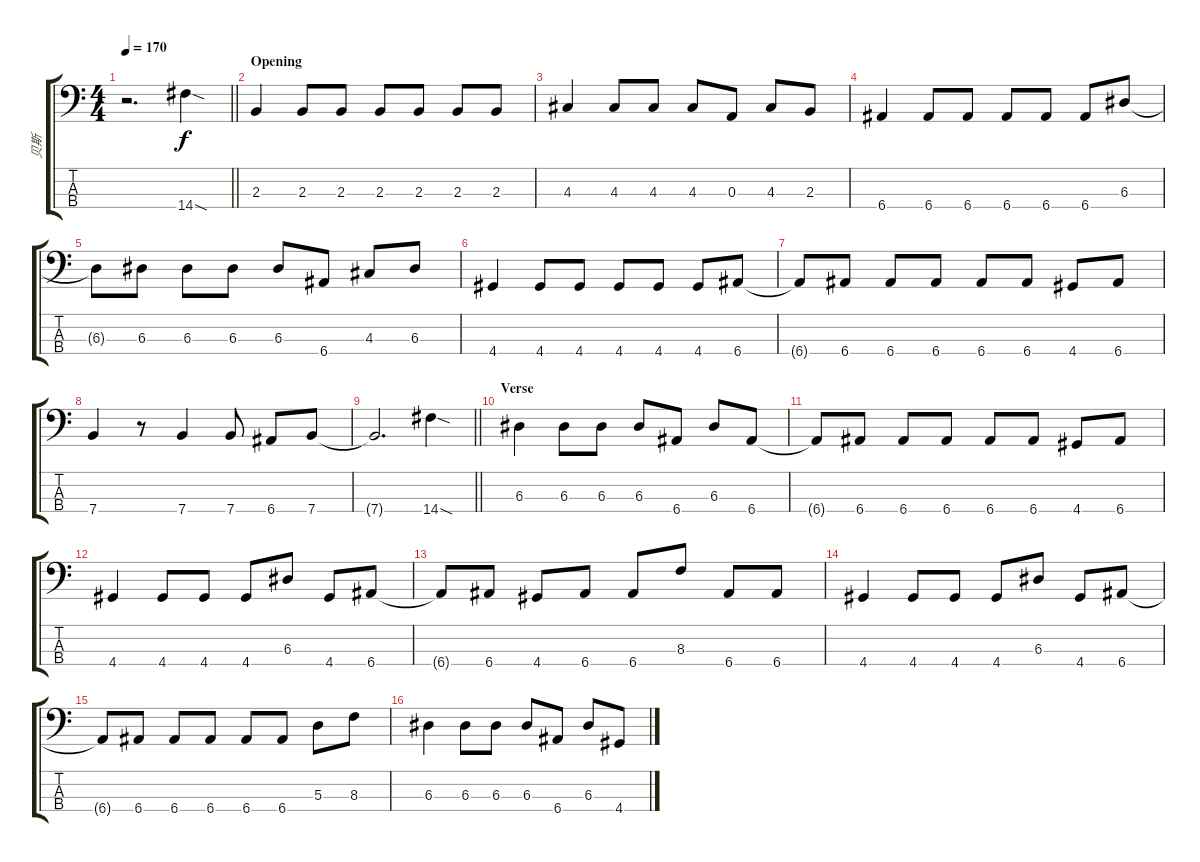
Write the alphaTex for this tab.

\track ("贝斯" "贝斯") {instrument electricbassfinger}
\staff {score tabs}
\tuning (G2 D2 A1 E1) {hide}
\ts (4 4)
\tempo 170
\clef f4
\barLineRight lightlight
\ks c
r.2{d dy f instrument electricbassfinger} 14.4{sod}.4 |
\section ("" "Opening")
2.3.4 2.3.8 2.3.8 2.3.8 2.3.8 2.3.8 2.3.8 |
4.3.4 4.3.8 4.3.8 4.3.8 0.3.8 4.3.8 2.3.8 |
6.4.4 6.4.8 6.4.8 6.4.8 6.4.8 6.4.8 6.3.8 |
6.3{t}.8 6.3.8 6.3.8 6.3.8 6.3.8 6.4.8 4.3.8 6.3.8 |
4.4.4 4.4.8 4.4.8 4.4.8 4.4.8 4.4.8 6.4.8 |
6.4{t}.8 6.4.8 6.4.8 6.4.8 6.4.8 6.4.8 4.4.8 6.4.8 |
7.4.4 r.8 7.4.4 7.4.8 6.4.8 7.4.8 |
\barLineRight lightlight
7.4{t}.2{d} 14.4{sod}.4 |
\section ("" "Verse")
6.3.4 6.3.8 6.3.8 6.3.8 6.4.8 6.3.8 6.4.8 |
6.4{t}.8 6.4.8 6.4.8 6.4.8 6.4.8 6.4.8 4.4.8 6.4.8 |
4.4.4 4.4.8 4.4.8 4.4.8 6.3.8 4.4.8 6.4.8 |
6.4{t}.8 6.4.8 4.4.8 6.4.8 6.4.8 8.3.8 6.4.8 6.4.8 |
4.4.4 4.4.8 4.4.8 4.4.8 6.3.8 4.4.8 6.4.8 |
6.4{t}.8 6.4.8 6.4.8 6.4.8 6.4.8 6.4.8 5.3.8 8.3.8 |
6.3.4 6.3.8 6.3.8 6.3.8 6.4.8 6.3.8 4.4.8
